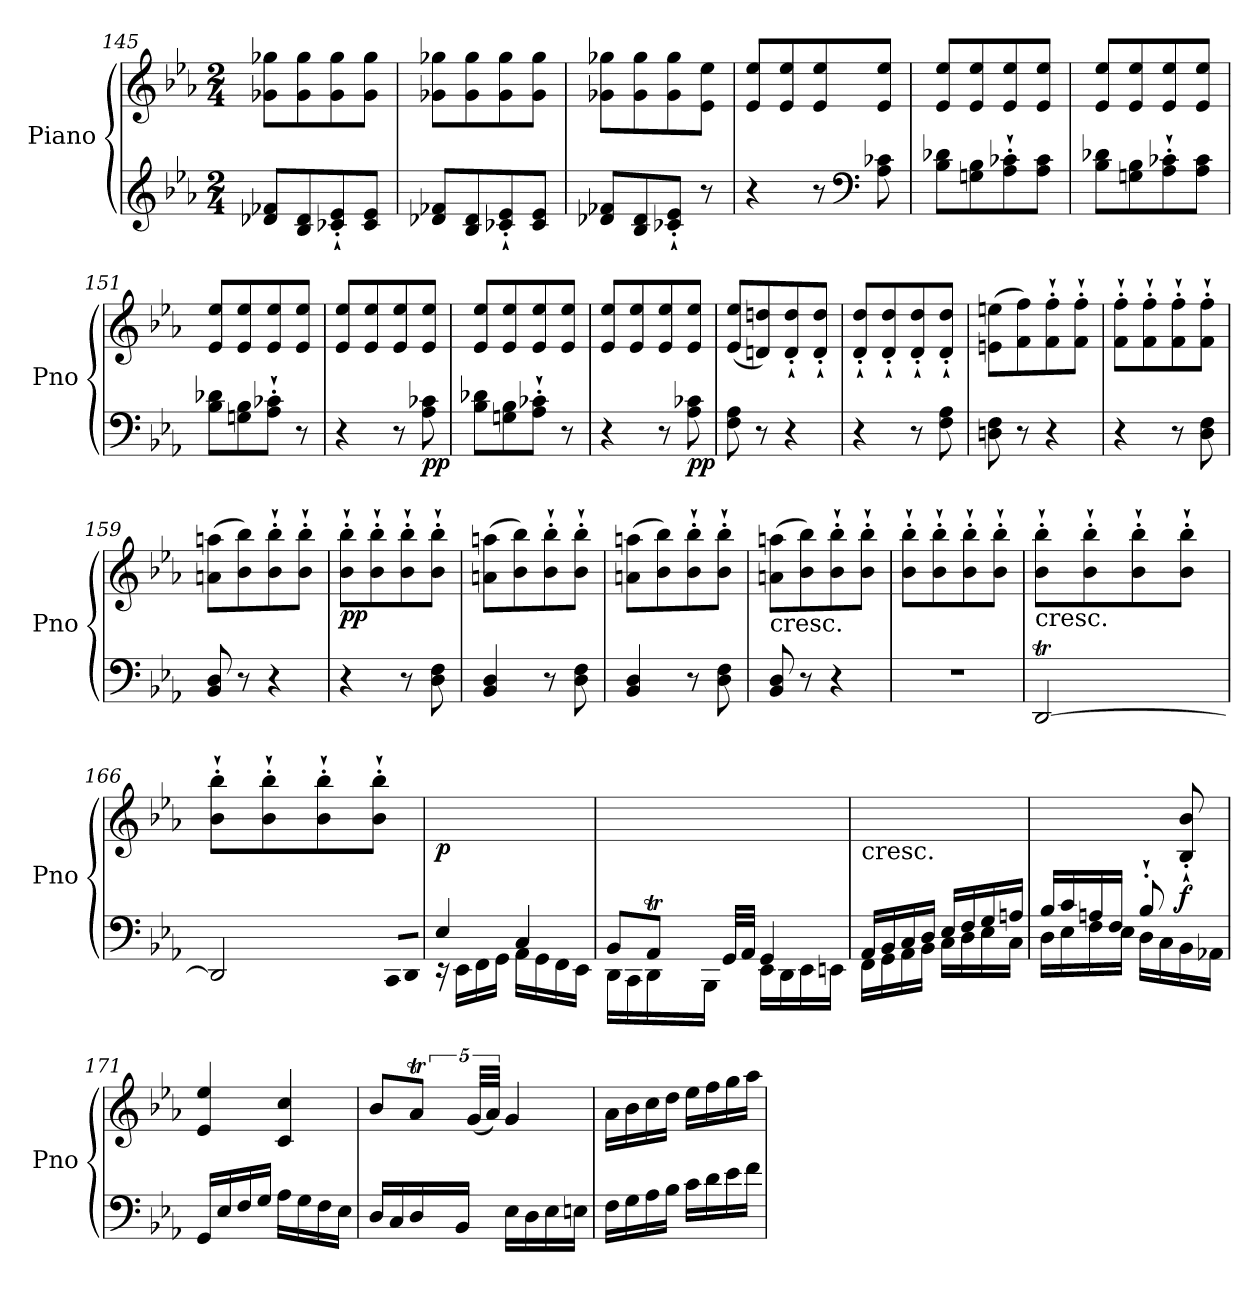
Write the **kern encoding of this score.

**kern	**kern	**dynam
*part1	*part1	*part1
*staff2	*staff1	*staff1/2
*I"Piano	*	*
*I'Pno	*	*
*clefG2	*clefG2	*
*k[b-e-a-]	*k[b-e-a-]	*
*E-:	*E-:	*
*M2/4	*M2/4	*
=145	=145	=145
8d-X/ 8f-X/L	8g-X\ 8gg-X\L	.
8B-/ 8d-/	8g-\ 8gg-\	.
8c-X/`' 8e-/`'	8g-\ 8gg-\	.
8c-/ 8e-/J	8g-\ 8gg-\J	.
=146	=146	=146
8d-X/ 8f-X/L	8g-X\ 8gg-X\L	.
8B-/ 8d-/	8g-\ 8gg-\	.
8c-X/`' 8e-/`'	8g-\ 8gg-\	.
8c-/ 8e-/J	8g-\ 8gg-\J	.
=147	=147	=147
8d-X/ 8f-X/L	8g-X\ 8gg-X\L	.
8B-/ 8d-/	8g-\ 8gg-\	.
8c-X/`' 8e-/`'J	8g-\ 8gg-\	.
8r	8e-\ 8ee-\J	.
=148	=148	=148
4r	8e-/ 8ee-/L	.
.	8e-/ 8ee-/	.
8r	8e-/ 8ee-/	.
*clefF4	*	*
8A-\ 8c-X\	8e-/ 8ee-/J	.
=149	=149	=149
8B-\ 8d-X\L	8e-/ 8ee-/L	.
8Gn\ 8B-\	8e-/ 8ee-/	.
8A-\`' 8c-X\`'	8e-/ 8ee-/	.
8A-\ 8c-\J	8e-/ 8ee-/J	.
=150	=150	=150
8B-\ 8d-X\L	8e-/ 8ee-/L	.
8Gn\ 8B-\	8e-/ 8ee-/	.
8A-\`' 8c-X\`'	8e-/ 8ee-/	.
8A-\ 8c-\J	8e-/ 8ee-/J	.
!!LO:LB:g=z
=151	=151	=151
8B-\ 8d-X\L	8e-/ 8ee-/L	.
8Gn\ 8B-\	8e-/ 8ee-/	.
8A-\`' 8c-X\`'J	8e-/ 8ee-/	.
8r	8e-/ 8ee-/J	.
=152	=152	=152
4r	8e-/ 8ee-/L	.
.	8e-/ 8ee-/	.
8r	8e-/ 8ee-/	.
!	!	!LO:DY:b=2
8A-\ 8c-X\	8e-/ 8ee-/J	pp
=153	=153	=153
8B-\ 8d-X\L	8e-/ 8ee-/L	.
8Gn\ 8B-\	8e-/ 8ee-/	.
8A-\`' 8c-X\`'J	8e-/ 8ee-/	.
8r	8e-/ 8ee-/J	.
=154	=154	=154
4r	8e-/ 8ee-/L	.
.	8e-/ 8ee-/	.
8r	8e-/ 8ee-/	.
!	!	!LO:DY:b=2
8A-\ 8c-X\	8e-/ 8ee-/J	pp
=155	=155	=155
8F\ 8A-\	(8e-/ 8ee-/L	.
8r	8dn/ 8ddn/)	.
4r	8d/`' 8dd/`'	.
.	8d/`' 8dd/`'J	.
=156	=156	=156
4r	8d/`' 8dd/`'L	.
.	8d/`' 8dd/`'	.
8r	8d/`' 8dd/`'	.
8F\ 8A-\	8d/`' 8dd/`'J	.
=157	=157	=157
8Dn\ 8F\	(8en\ 8een\L	.
8r	8f\ 8ff\)	.
4r	8f\`' 8ff\`'	.
.	8f\`' 8ff\`'J	.
!!LO:LB:g=z
=158	=158	=158
4r	8f\`' 8ff\`'L	.
.	8f\`' 8ff\`'	.
8r	8f\`' 8ff\`'	.
8D\ 8F\	8f\`' 8ff\`'J	.
=159	=159	=159
8BB-/ 8D/	(8an\ 8aan\L	.
8r	8b-\ 8bb-\)	.
4r	8b-\`' 8bb-\`'	.
.	8b-\`' 8bb-\`'J	.
=160	=160	=160
!	!	!LO:DY:b
4r	8b-\`' 8bb-\`'L	pp
.	8b-\`' 8bb-\`'	.
8r	8b-\`' 8bb-\`'	.
8D\ 8F\	8b-\`' 8bb-\`'J	.
=161	=161	=161
4BB-/ 4D/	(8an\ 8aan\L	.
.	8b-\ 8bb-\)	.
8r	8b-\`' 8bb-\`'	.
8D\ 8F\	8b-\`' 8bb-\`'J	.
=162	=162	=162
4BB-/ 4D/	(8an\ 8aan\L	.
.	8b-\ 8bb-\)	.
8r	8b-\`' 8bb-\`'	.
8D\ 8F\	8b-\`' 8bb-\`'J	.
=163	=163	=163
!	!LO:TX:b:t=cresc.	!
8BB-/ 8D/	(8an\ 8aan\L	.
8r	8b-\ 8bb-\)	.
4r	8b-\`' 8bb-\`'	.
.	8b-\`' 8bb-\`'J	.
=164	=164	=164
2r	8b-\`' 8bb-\`'L	.
.	8b-\`' 8bb-\`'	.
.	8b-\`' 8bb-\`'	.
.	8b-\`' 8bb-\`'J	.
=165	=165	=165
*^	*	*
!	!	!LO:TX:b:t=cresc.	!
[2DDt/	20ryy	8b-\`' 8bb-\`'L	.
*	*Xtuplet	*	*
.	20EE-yy	.	.
.	20DDyy	.	.
.	.	8b-\`' 8bb-\`'	.
.	20EE-yy	.	.
.	20DDyy	.	.
.	20EE-yy	8b-\`' 8bb-\`'	.
.	20DDyy	.	.
.	20EE-yy	.	.
.	.	8b-\`' 8bb-\`'J	.
.	20DDyy	.	.
.	20EE-yy	.	.
!!LO:PB:g=z
=166	=166	=166	=166
!	!LO:N:vis=16	!	!
2DD/]	640%29DDyy	8b-\`' 8bb-\`'L	.
!	!LO:N:vis=16	!	!
.	640%29EE-yy	.	.
!	!LO:N:vis=16	!	!
.	640%29DDyy	.	.
.	.	8b-\`' 8bb-\`'	.
!	!LO:N:vis=16	!	!
.	640%29EE-yy	.	.
!	!LO:N:vis=16	!	!
.	640%29DDyy	.	.
!	!LO:N:vis=16	!	!
.	640%29EE-yy	.	.
.	.	8b-\`' 8bb-\`'	.
!	!LO:N:vis=16	!	!
.	640%29DDyy	.	.
!	!LO:N:vis=16	!	!
.	640%29EE-yy	.	.
!	!LO:N:vis=16	!	!
.	640%29DDyy	.	.
.	.	8b-\`' 8bb-\`'J	.
!	!LO:N:vis=16	!	!
.	640%29CC/LL	.	.
!	!LO:N:vis=16	!	!
.	640%29DD/JJ	.	.
.	640ryy	.	.
=167	=167	=167	=167
!	!	!	!LO:DY:b
4E-/	16rEE	2ryy	p
.	16EE-\LL	.	.
.	16FF\	.	.
.	16GG\JJ	.	.
4C/	16AA-\LL	.	.
.	16GG\	.	.
.	16FF\	.	.
.	16EE-\JJ	.	.
=168	=168	=168	=168
*	*^	*	*
8BB-/L	10.ryy	16DD\LL	2ryy	.
.	.	16CC\	.	.
8AA-T/J	.	16DD\	.	.
.	40BB-yy	.	.	.
.	40AA-yy	.	.	.
.	.	16BBB-\JJ	.	.
.	40GG/LL	.	.	.
.	40AA-/JJ	.	.	.
4GG/	4ryy	16EE-\LL	.	.
.	.	16DD\	.	.
.	.	16EE-\	.	.
.	.	16EEn\JJ	.	.
=169	=169	=169	=169	=169
!	!	!	!LO:TX:b:t=cresc.	!
*	*v	*v	*	*
16AA-/LL	16FF\LL	2ryy	.
16BB-/	16GG\	.	.
16C/	16AA-\	.	.
16D/JJ	16BB-\JJ	.	.
16E-/LL	16C\LL	.	.
16F/	16D\	.	.
16G/	16E-\	.	.
16An/JJ	16C\JJ	.	.
=170	=170	=170	=170
16B-/LL	16D\LL	4.ryy	.
16c/	16E-\	.	.
16An/	16F\	.	.
16F/JJ	16E-\JJ	.	.
8B-`'/	16D\LL	.	.
.	16C\	.	.
!	!	!	!LO:DY:b
8ryy	16BB-\	8B-/`' 8b-/`'	f
.	16AA-X\JJ	.	.
*v	*v	*	*
=171	=171	=171
16GG/LL	4e-/ 4ee-/	.
16E-/	.	.
16F/	.	.
16G/JJ	.	.
16A-\LL	4c/ 4cc/	.
16G\	.	.
16F\	.	.
16E-\JJ	.	.
!!LO:LB:g=z
=172	=172	=172
*	*^	*
16D/LL	8b-/L	10.ryy	.
16C/	.	.	.
16D/	8a-T/J	.	.
*	*	*Xtuplet	*
.	.	40b-yy	.
.	.	40a-yy	.
16BB-/JJ	.	.	.
.	.	(40g/LL	.
.	.	40a-/JJ)	.
16E-\LL	4g/	4ryy	.
16D\	.	.	.
16E-\	.	.	.
16En\JJ	.	.	.
*	*v	*v	*
=173	=173	=173
16F\LL	16a-\LL	.
16G\	16b-\	.
16A-\	16cc\	.
16B-\JJ	16dd\JJ	.
16c\LL	16ee-\LL	.
16d\	16ff\	.
16e-\	16gg\	.
16f\JJ	16aa-\JJ	.
=	=	=
*-	*-	*-
